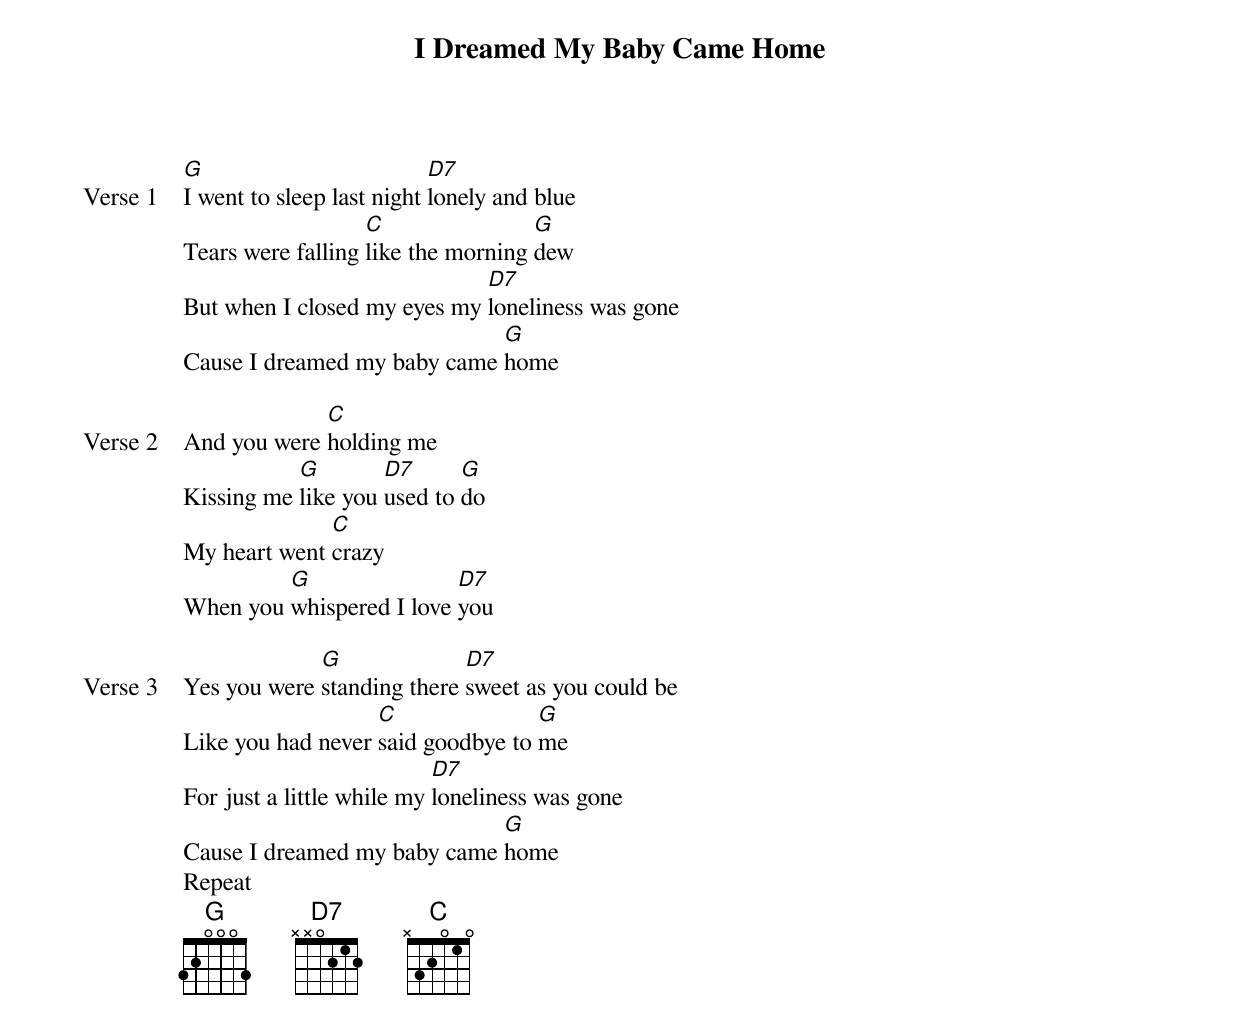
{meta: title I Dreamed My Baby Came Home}
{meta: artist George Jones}
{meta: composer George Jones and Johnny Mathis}
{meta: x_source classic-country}
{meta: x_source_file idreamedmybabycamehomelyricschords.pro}
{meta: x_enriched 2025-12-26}

{start_of_verse: Verse 1}
[G]I went to sleep last night [D7]lonely and blue
Tears were falling [C]like the morning [G]dew
But when I closed my eyes my [D7]loneliness was gone
Cause I dreamed my baby came [G]home
{end_of_verse}

{start_of_verse: Verse 2}
And you were [C]holding me
Kissing me [G]like you [D7]used to [G]do
My heart went [C]crazy
When you [G]whispered I love [D7]you
{end_of_verse}

{start_of_verse: Verse 3}
Yes you were [G]standing there [D7]sweet as you could be
Like you had never [C]said goodbye to [G]me
For just a little while my [D7]loneliness was gone
Cause I dreamed my baby came [G]home
Repeat
{end_of_verse}
